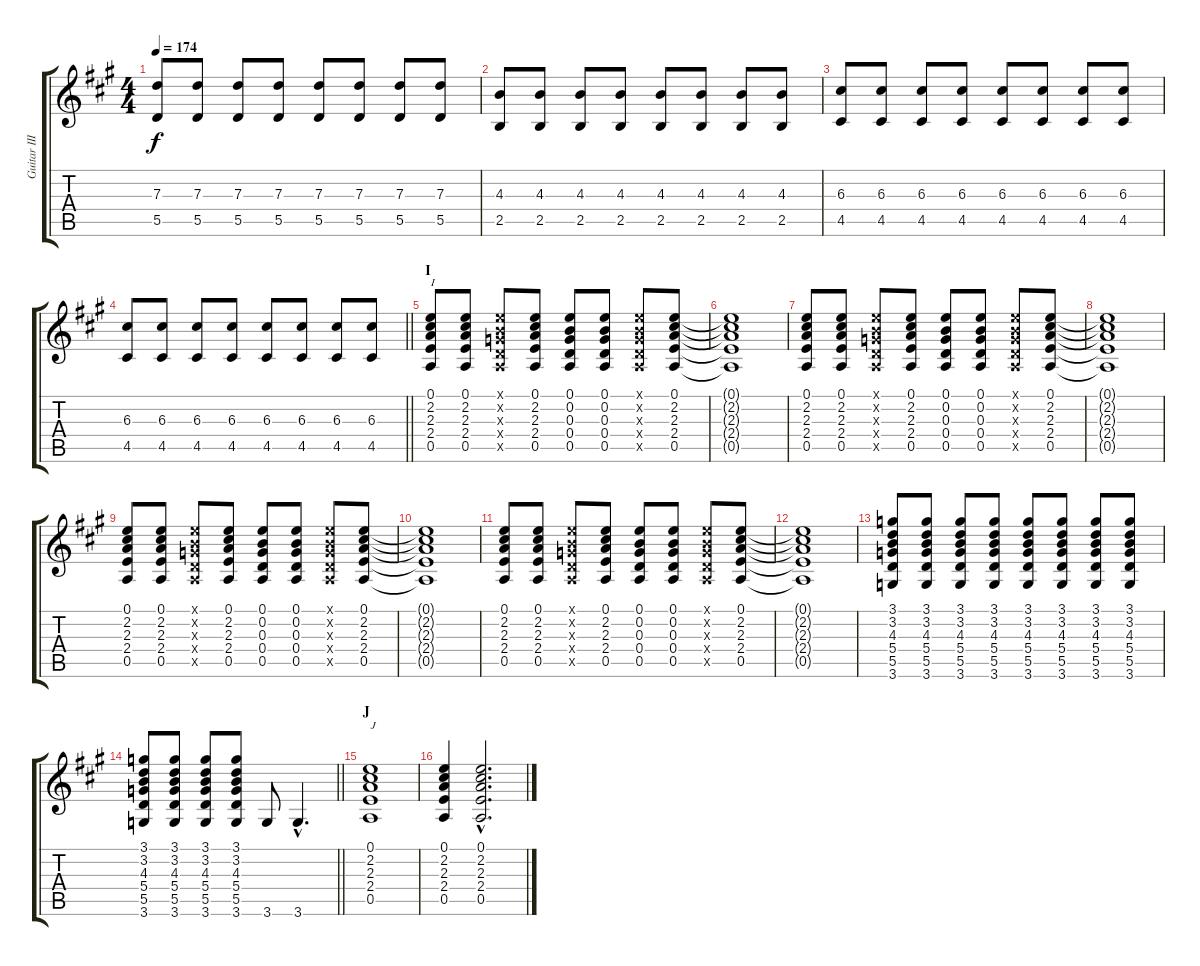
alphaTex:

\track ("Guitar III" "Guitar III") {instrument distortionguitar}
\staff {score tabs}
\tuning (E4 B3 G3 D3 A2 E2) {hide}
\ts (4 4)
\tempo 174
\clef g2
\ks a
(7.3 5.5).8{dy f} (7.3 5.5).8 (7.3 5.5).8 (7.3 5.5).8 (7.3 5.5).8 (7.3 5.5).8 (7.3 5.5).8 (7.3 5.5).8 |
(4.3 2.5).8 (4.3 2.5).8 (4.3 2.5).8 (4.3 2.5).8 (4.3 2.5).8 (4.3 2.5).8 (4.3 2.5).8 (4.3 2.5).8 |
(6.3 4.5).8 (6.3 4.5).8 (6.3 4.5).8 (6.3 4.5).8 (6.3 4.5).8 (6.3 4.5).8 (6.3 4.5).8 (6.3 4.5).8 |
\barLineRight lightlight
(6.3 4.5).8 (6.3 4.5).8 (6.3 4.5).8 (6.3 4.5).8 (6.3 4.5).8 (6.3 4.5).8 (6.3 4.5).8 (6.3 4.5).8 |
\section ("" "I")
(0.1 2.2 2.3 2.4 0.5).8{txt "I"} (0.1 2.2 2.3 2.4 0.5).8 (0.1{x} 0.2{x} 0.3{x} 0.4{x} 0.5{x}).8 (0.1 2.2 2.3 2.4 0.5).8 (0.1 0.2 0.3 0.4 0.5).8 (0.1 0.2 0.3 0.4 0.5).8 (0.1{x} 0.2{x} 0.3{x} 0.4{x} 0.5{x}).8 (0.1 2.2 2.3 2.4 0.5).8 |
(0.1{t} 2.2{t} 2.3{t} 2.4{t} 0.5{t}).1 |
(0.1 2.2 2.3 2.4 0.5).8 (0.1 2.2 2.3 2.4 0.5).8 (0.1{x} 0.2{x} 0.3{x} 0.4{x} 0.5{x}).8 (0.1 2.2 2.3 2.4 0.5).8 (0.1 0.2 0.3 0.4 0.5).8 (0.1 0.2 0.3 0.4 0.5).8 (0.1{x} 0.2{x} 0.3{x} 0.4{x} 0.5{x}).8 (0.1 2.2 2.3 2.4 0.5).8 |
(0.1{t} 2.2{t} 2.3{t} 2.4{t} 0.5{t}).1 |
(0.1 2.2 2.3 2.4 0.5).8 (0.1 2.2 2.3 2.4 0.5).8 (0.1{x} 0.2{x} 0.3{x} 0.4{x} 0.5{x}).8 (0.1 2.2 2.3 2.4 0.5).8 (0.1 0.2 0.3 0.4 0.5).8 (0.1 0.2 0.3 0.4 0.5).8 (0.1{x} 0.2{x} 0.3{x} 0.4{x} 0.5{x}).8 (0.1 2.2 2.3 2.4 0.5).8 |
(0.1{t} 2.2{t} 2.3{t} 2.4{t} 0.5{t}).1 |
(0.1 2.2 2.3 2.4 0.5).8 (0.1 2.2 2.3 2.4 0.5).8 (0.1{x} 0.2{x} 0.3{x} 0.4{x} 0.5{x}).8 (0.1 2.2 2.3 2.4 0.5).8 (0.1 0.2 0.3 0.4 0.5).8 (0.1 0.2 0.3 0.4 0.5).8 (0.1{x} 0.2{x} 0.3{x} 0.4{x} 0.5{x}).8 (0.1 2.2 2.3 2.4 0.5).8 |
(0.1{t} 2.2{t} 2.3{t} 2.4{t} 0.5{t}).1 |
(3.1 3.2 4.3 5.4 5.5 3.6).8 (3.1 3.2 4.3 5.4 5.5 3.6).8 (3.1 3.2 4.3 5.4 5.5 3.6).8 (3.1 3.2 4.3 5.4 5.5 3.6).8 (3.1 3.2 4.3 5.4 5.5 3.6).8 (3.1 3.2 4.3 5.4 5.5 3.6).8 (3.1 3.2 4.3 5.4 5.5 3.6).8 (3.1 3.2 4.3 5.4 5.5 3.6).8 |
\barLineRight lightlight
(3.1 3.2 4.3 5.4 5.5 3.6).8 (3.1 3.2 4.3 5.4 5.5 3.6).8 (3.1 3.2 4.3 5.4 5.5 3.6).8 (3.1 3.2 4.3 5.4 5.5 3.6).8 3.6.8 3.6{hac}.4{d} |
\section ("" "J")
(0.1 2.2 2.3 2.4 0.5).1{txt "J"} |
(0.1 2.2 2.3 2.4 0.5).4 (0.1{hac} 2.2{hac} 2.3{hac} 2.4{hac} 0.5{hac}).2{d}
